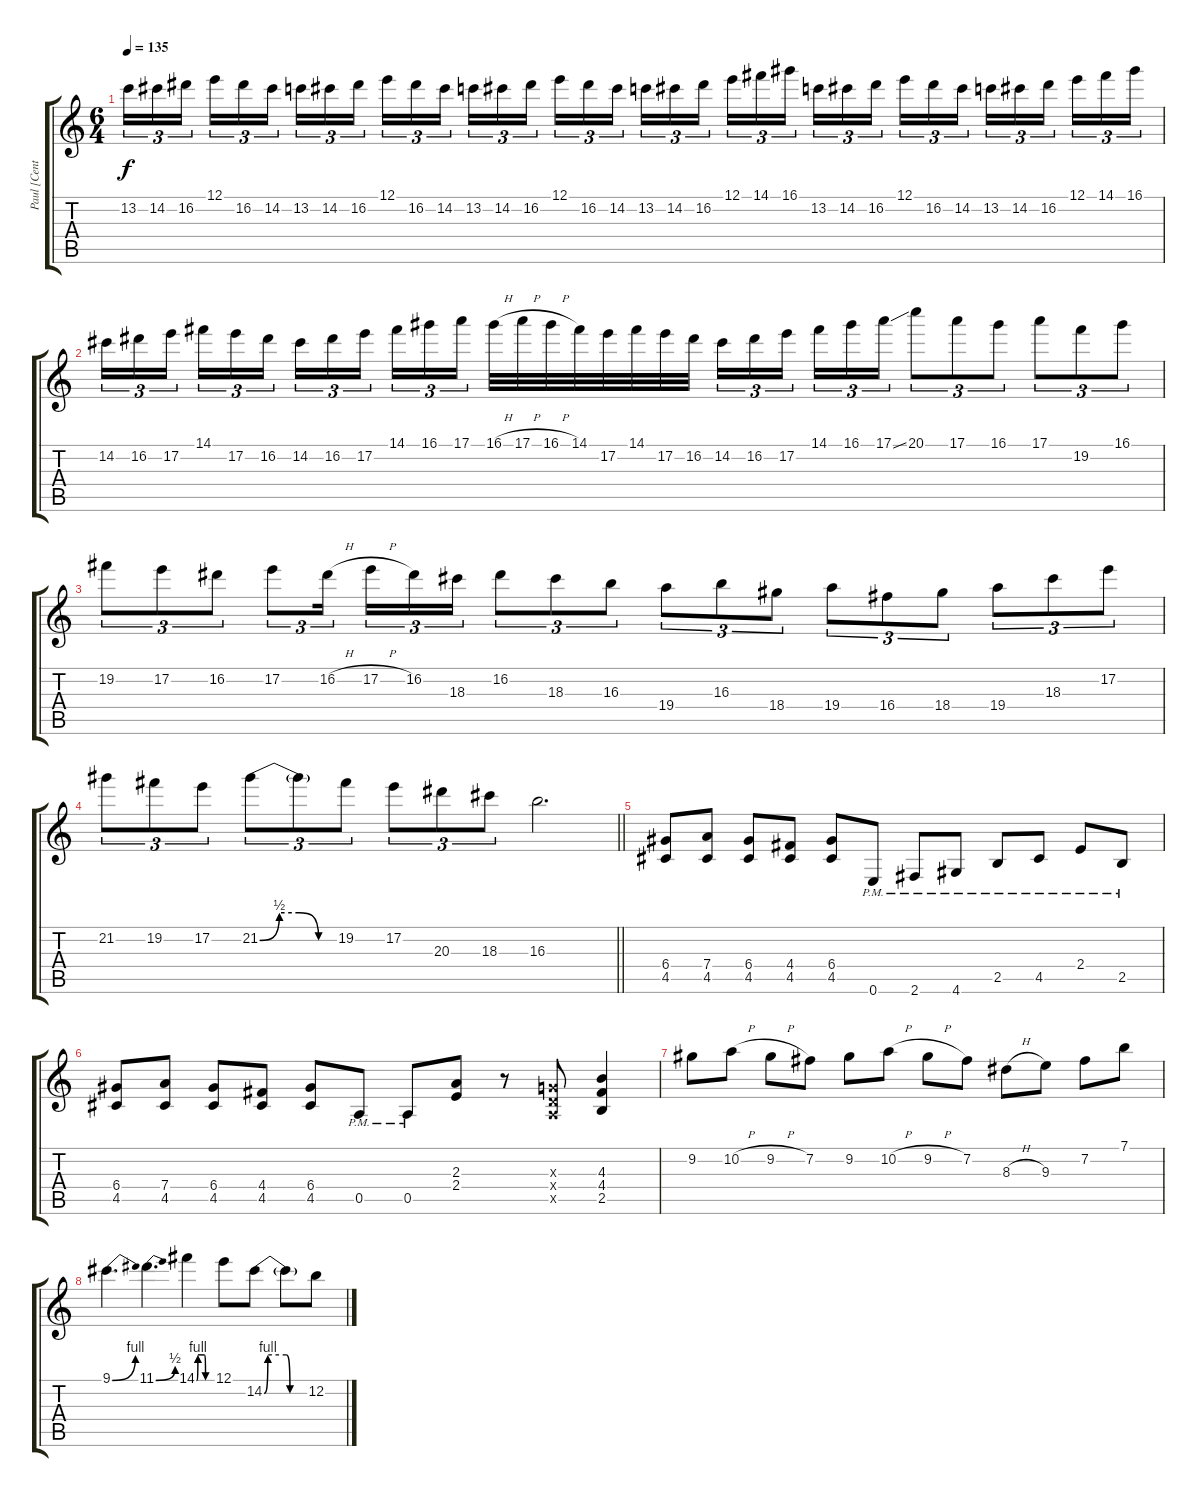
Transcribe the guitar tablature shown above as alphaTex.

\track ("Paul [Centre]" "Paul [Cent") {instrument overdrivenguitar}
\staff {score tabs}
\tuning (E4 B3 G3 D3 A2 E2) {hide}
\ts (6 4)
\tempo 135
\clef g2
\ks c
13.2.16{tu (3 2) dy f} 14.2.16{tu (3 2)} 16.2.16{tu (3 2) beam splitsecondary} 12.1.16{tu (3 2)} 16.2.16{tu (3 2)} 14.2.16{tu (3 2) beam splitsecondary} 13.2.16{tu (3 2)} 14.2.16{tu (3 2)} 16.2.16{tu (3 2) beam splitsecondary} 12.1.16{tu (3 2)} 16.2.16{tu (3 2)} 14.2.16{tu (3 2) beam splitsecondary} 13.2.16{tu (3 2)} 14.2.16{tu (3 2)} 16.2.16{tu (3 2) beam splitsecondary} 12.1.16{tu (3 2)} 16.2.16{tu (3 2)} 14.2.16{tu (3 2)} 13.2.16{tu (3 2)} 14.2.16{tu (3 2)} 16.2.16{tu (3 2) beam splitsecondary} 12.1.16{tu (3 2)} 14.1.16{tu (3 2)} 16.1.16{tu (3 2) beam splitsecondary} 13.2.16{tu (3 2)} 14.2.16{tu (3 2)} 16.2.16{tu (3 2) beam splitsecondary} 12.1.16{tu (3 2)} 16.2.16{tu (3 2)} 14.2.16{tu (3 2) beam splitsecondary} 13.2.16{tu (3 2)} 14.2.16{tu (3 2)} 16.2.16{tu (3 2) beam splitsecondary} 12.1.16{tu (3 2)} 14.1.16{tu (3 2)} 16.1.16{tu (3 2)} |
14.2.16{tu (3 2)} 16.2.16{tu (3 2)} 17.2.16{tu (3 2) beam splitsecondary} 14.1.16{tu (3 2)} 17.2.16{tu (3 2)} 16.2.16{tu (3 2) beam splitsecondary} 14.2.16{tu (3 2)} 16.2.16{tu (3 2)} 17.2.16{tu (3 2) beam splitsecondary} 14.1.16{tu (3 2)} 16.1.16{tu (3 2)} 17.1.16{tu (3 2) beam splitsecondary} 16.1{h}.32 17.1{h}.32 16.1{h}.32 14.1.32 17.2.32 14.1.32 17.2.32 16.2.32 14.2.16{tu (3 2)} 16.2.16{tu (3 2)} 17.2.16{tu (3 2) beam splitsecondary} 14.1.16{tu (3 2)} 16.1.16{tu (3 2)} 17.1{ss}.16{tu (3 2)} 20.1.8{tu (3 2)} 17.1.8{tu (3 2)} 16.1.8{tu (3 2)} 17.1.8{tu (3 2)} 19.2.8{tu (3 2)} 16.1.8{tu (3 2)} |
19.2.8{tu (3 2)} 17.2.8{tu (3 2)} 16.2.8{tu (3 2)} 17.2.8{tu (3 2)} 16.2{h}.16{tu (3 2) beam splitsecondary} 17.2{h}.16{tu (3 2)} 16.2.16{tu (3 2)} 18.3.16{tu (3 2)} 16.2.8{tu (3 2)} 18.3.8{tu (3 2)} 16.3.8{tu (3 2)} 19.4.8{tu (3 2)} 16.3.8{tu (3 2)} 18.4.8{tu (3 2)} 19.4.8{tu (3 2)} 16.4.8{tu (3 2)} 18.4.8{tu (3 2)} 19.4.8{tu (3 2)} 18.3.8{tu (3 2)} 17.2.8{tu (3 2)} |
\barLineRight lightlight
21.2.8{tu (3 2)} 19.2.8{tu (3 2)} 17.2.8{tu (3 2)} 21.2{be (custom 0 0 15 2 30 2 45 0 60 0)}.8{tu (3 2)} 21.2{t}.8{tu (3 2)} 19.2.8{tu (3 2)} 17.2.8{tu (3 2)} 20.3.8{tu (3 2)} 18.3.8{tu (3 2)} 16.3.2{d} |
(6.4 4.5).8{volume 7 balance 8 instrument overdrivenguitar} (7.4 4.5).8 (6.4 4.5).8 (4.4 4.5).8 (6.4 4.5).8 0.6{pm}.8 2.6{pm}.8 4.6{pm}.8 2.5{pm}.8 4.5{pm}.8 2.4{pm}.8 2.5{pm}.8 |
(6.4 4.5).8 (7.4 4.5).8 (6.4 4.5).8 (4.4 4.5).8 (6.4 4.5).8 0.5{pm}.8 0.5{pm}.8 (2.3 2.4).8 r.8 (0.3{x} 0.4{x} 0.5{x}).8 (4.3 4.4 2.5).4 |
9.2.8{volume 16 balance 8} 10.2{h}.8 9.2{h}.8 7.2.8 9.2.8 10.2{h}.8 9.2{h}.8 7.2.8 8.3{h}.8 9.3.8 7.2.8 7.1.8 |
9.1{be (bend 0 0 60 4)}.4{d} 11.1{be (bend 0 0 60 2)}.4{d} 14.1{be (custom 0 0 5 4 30 4 35 0 60 0)}.4 12.1.8 14.2{be (custom 0 0 5 4 30 4 35 0 60 0)}.8 14.2{t}.8 12.2.8
